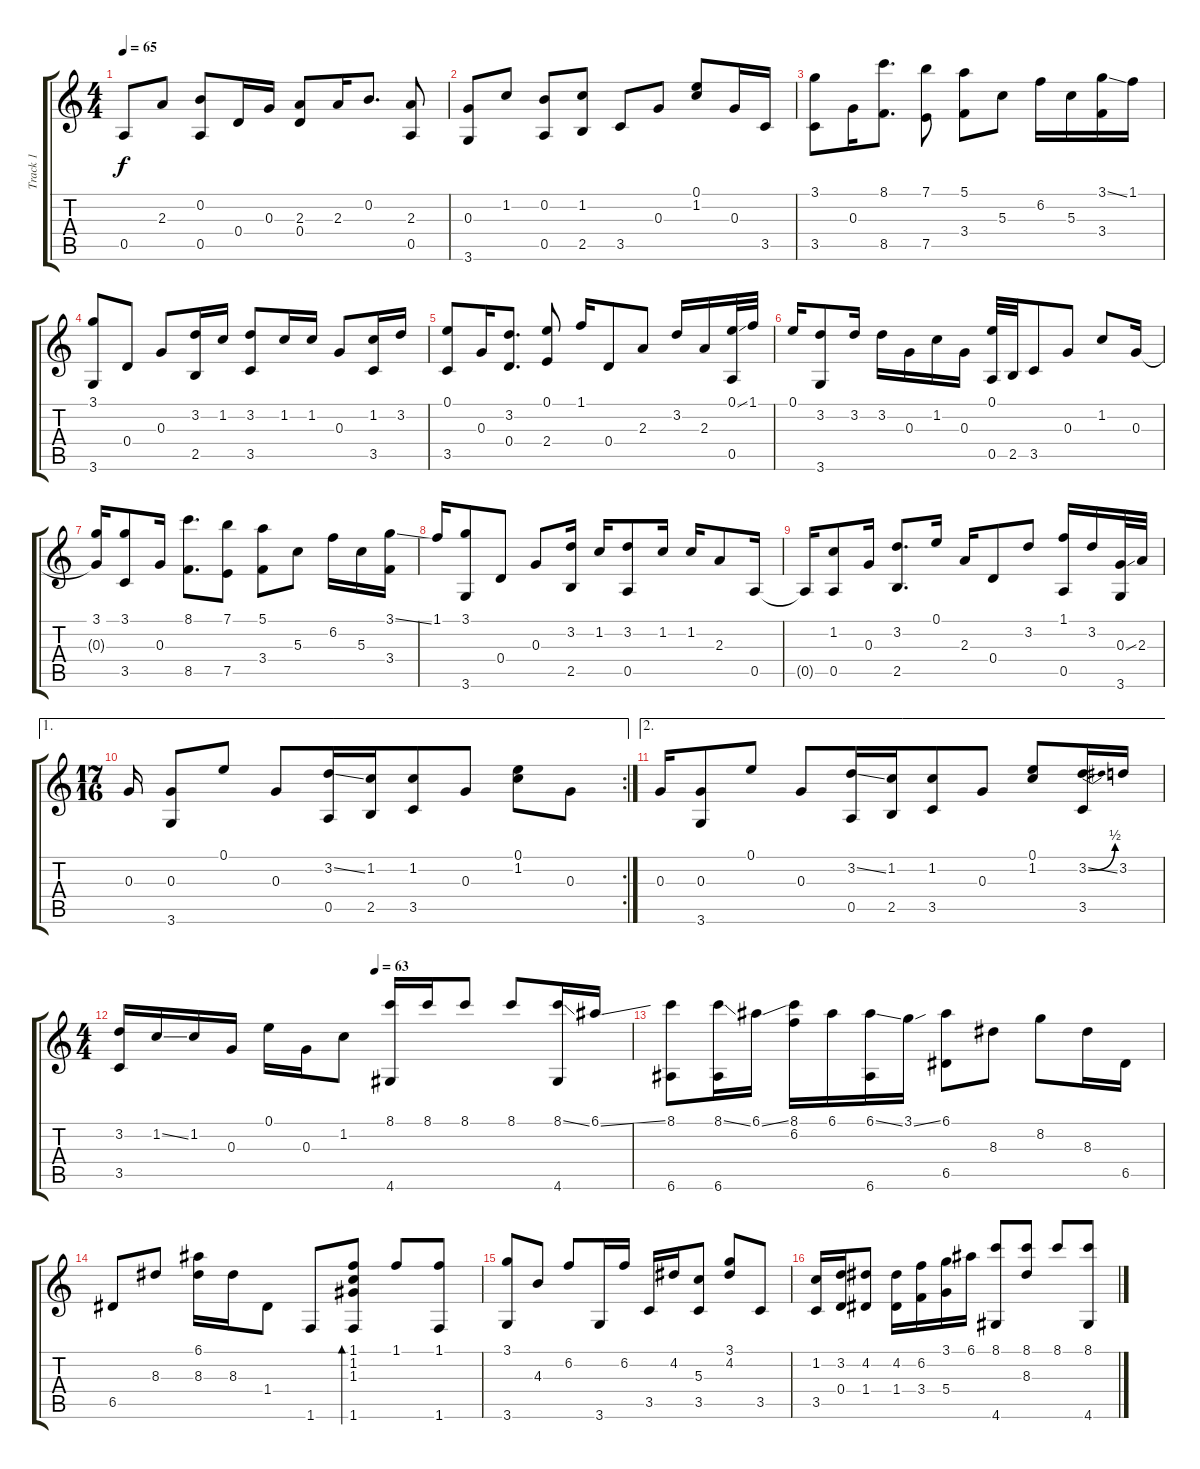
\track ("Track 1" "Track 1") {instrument acousticguitarnylon}
\staff {score tabs}
\tuning (E4 B3 G3 D3 A2 E2) {hide}
\ts (4 4)
\tempo 65
\clef g2
\ks c
0.5.8{dy f} 2.3.8 (0.2 0.5).8 0.4.16 0.3.16 (2.3 0.4).8 2.3.16 0.2.8{d} (2.3 0.5).8 |
(0.3 3.6).8 1.2.8 (0.2 0.5).8 (1.2 2.5).8 3.5.8 0.3.8 (0.1 1.2).8 0.3.16 3.5.16 |
(3.1 3.5).8 0.3.16 (8.1 8.5).8{d} (7.1 7.5).8 (5.1 3.4).8 5.3.8 6.2.16 5.3.16 (3.1{ss} 3.4).16 1.1.16 |
(3.1 3.6).8 0.4.8 0.3.8 (3.2 2.5).16 1.2.16 (3.2 3.5).8 1.2.16 1.2.16 0.3.8 (1.2 3.5).16 3.2.16 |
(0.1 3.5).8 0.3.16 (3.2 0.4).8{d} (0.1 2.4).8 1.1.16 0.4.8 2.3.8 3.2.16 2.3.16 (0.1{ss} 0.5).32 1.1.32 |
0.1.16 (3.2 3.6).8 3.2.16 3.2.16 0.3.16 1.2.16 0.3.16 (0.1 0.5).32 2.5.32 3.5.8 0.3.8 1.2.8 0.3.16 |
(3.1 0.3{t}).16 (3.1 3.5).8 0.3.16 (8.1 8.5).8{d} (7.1 7.5).8 (5.1 3.4).8 5.3.8 6.2.16 5.3.16 (3.1{ss} 3.4).16 |
1.1.16 (3.1 3.6).8 0.4.8 0.3.8 (3.2 2.5).16 1.2.16 (3.2 0.5).8 1.2.16 1.2.16 2.3.8 0.5.16 |
0.5{t}.16 (1.2 0.5).8 0.3.16 (3.2 2.5).8{d} 0.1.16 2.3.16 0.4.8 3.2.8 (1.1 0.5).16 3.2.16 (0.3{ss} 3.6).32 2.3.32 |
\ae 1
\rc 2
\ts (17 16)
0.3.16{beam split} (0.3 3.6).8{beam merge} 0.1.8 0.3.8{beam merge} (3.2{ss} 0.5).16{beam merge} (1.2 2.5).16 (1.2 3.5).8{beam merge} 0.3.8 (0.1 1.2).8{beam merge} 0.3.8 |
\ae 2
0.3.16 (0.3 3.6).8{beam merge} 0.1.8 0.3.8{beam merge} (3.2{ss} 0.5).16{beam merge} (1.2 2.5).16 (1.2 3.5).8{beam merge} 0.3.8 (0.1 1.2).8{beam merge} (3.2{be (bend 0 0 60 2) ss} 3.5).16{beam merge} 3.2.16 |
\ts (4 4)
\tempo (63 0.5)
(3.2 3.5).16 1.2{ss}.16 1.2.16 0.3.16 0.1.16 0.3.16 1.2.8 (8.1 4.6).16 8.1.16 8.1.8 8.1.8 (8.1{ss} 4.6).16 6.1{ss}.16 |
(8.1 6.6).8 (8.1{ss} 6.6).16 6.1{ss}.16 (8.1 6.2).16 6.1.16 (6.1{ss} 6.6).16 3.1{ss}.16 (6.1 6.5).8 8.3.8 8.2.8 8.3.16 6.5.16 |
6.5.8 8.3.8 (6.1 8.3).16 8.3.16 1.4.8 1.6.8 (1.1 1.2 1.3 1.6).8{bd 60} 1.1.8 (1.1 1.6).8 |
(3.1 3.6).8 4.3.8 6.2.8 3.6.16 6.2.16 3.5.16 4.2.16 (5.3 3.5).8 (3.1 4.2).8 3.5.8 |
(1.2 3.5).16 (3.2 0.4).16 (4.2 1.4).8 (4.2 1.4).16 (6.2 3.4).16 (3.1 5.4).16 6.1.16 (8.1 4.6).8 (8.1 8.3).8 8.1.8 (8.1 4.6).8
